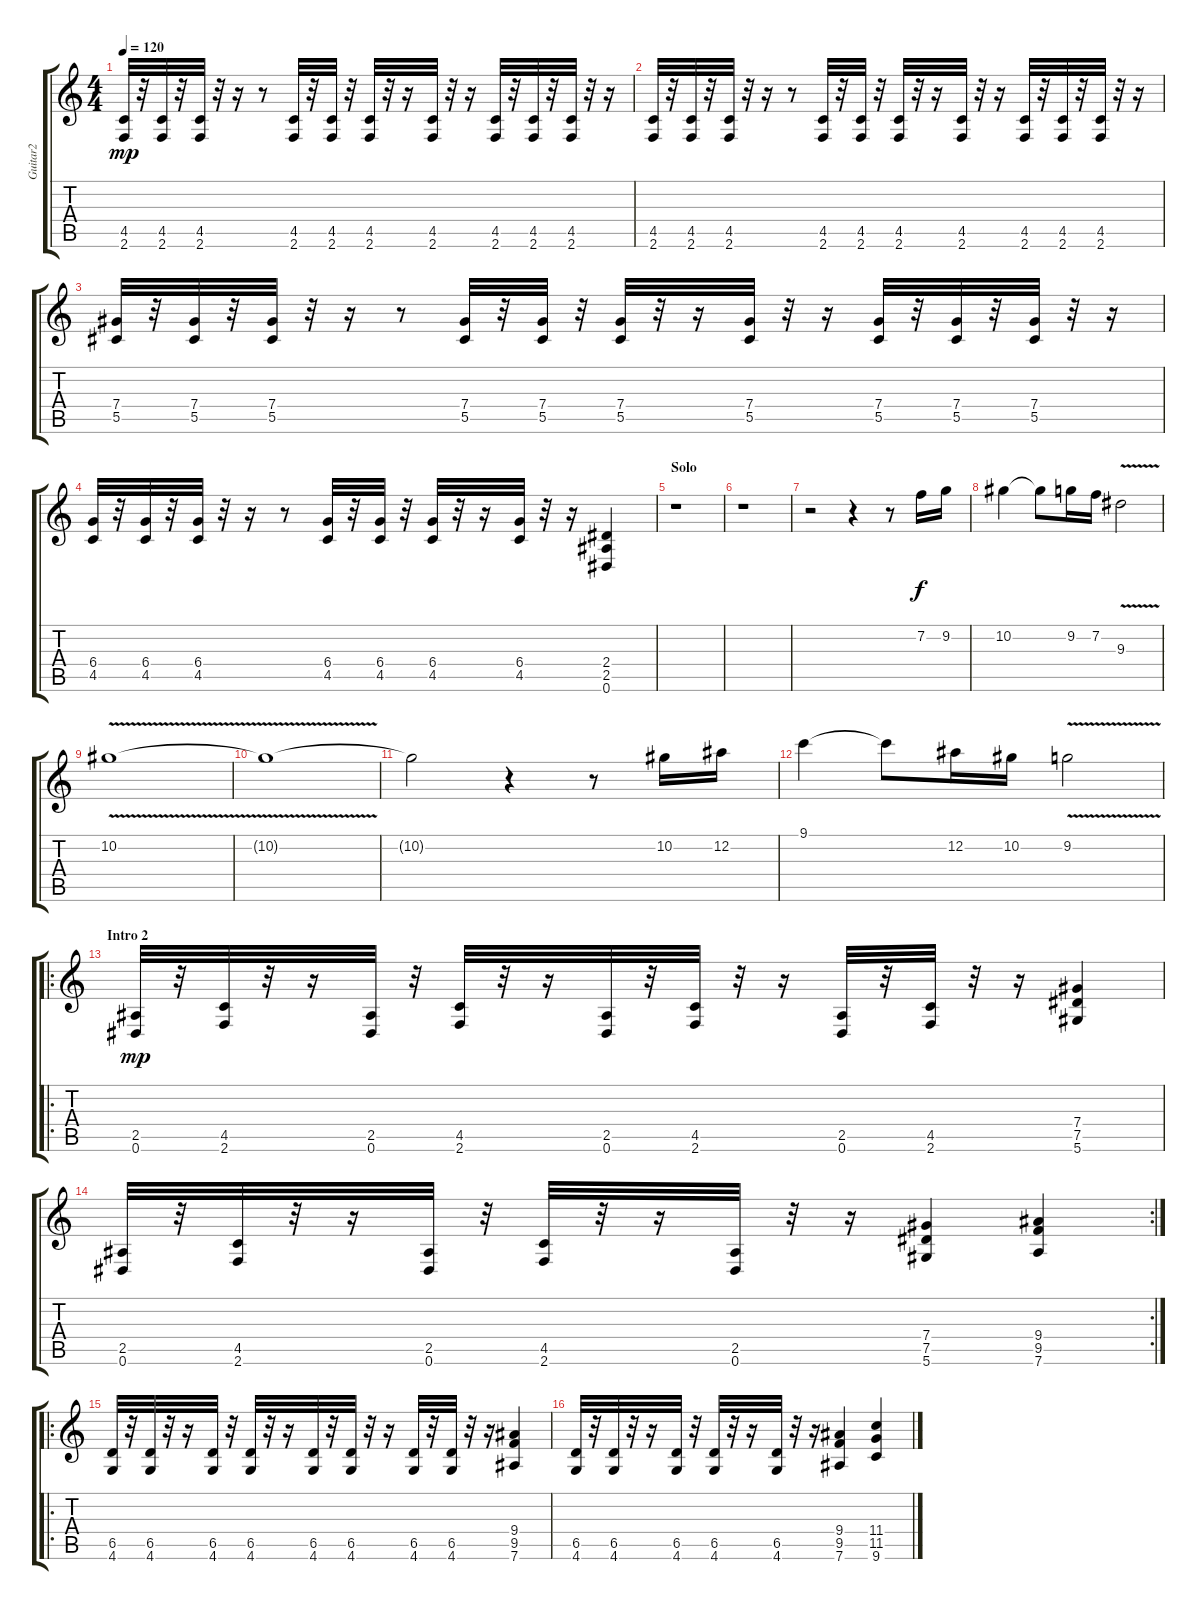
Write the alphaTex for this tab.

\track ("Guitar2" "Guitar2") {instrument distortionguitar}
\staff {score tabs}
\tuning (Eb4 Bb3 Gb3 Db3 Ab2 Eb2) {hide}
\ts (4 4)
\tempo 120
\clef g2
\ks c
(4.5 2.6).32{dy mp} r.32 (4.5 2.6).32 r.32 (4.5 2.6).32 r.32 r.16 r.8 (4.5 2.6).32 r.32 (4.5 2.6).32 r.32 (4.5 2.6).32 r.32 r.16 (4.5 2.6).32 r.32 r.16 (4.5 2.6).32 r.32 (4.5 2.6).32 r.32 (4.5 2.6).32 r.32 r.16 |
(4.5 2.6).32 r.32 (4.5 2.6).32 r.32 (4.5 2.6).32 r.32 r.16 r.8 (4.5 2.6).32 r.32 (4.5 2.6).32 r.32 (4.5 2.6).32 r.32 r.16 (4.5 2.6).32 r.32 r.16 (4.5 2.6).32 r.32 (4.5 2.6).32 r.32 (4.5 2.6).32 r.32 r.16 |
(7.4 5.5).32 r.32 (7.4 5.5).32 r.32 (7.4 5.5).32 r.32 r.16 r.8 (7.4 5.5).32 r.32 (7.4 5.5).32 r.32 (7.4 5.5).32 r.32 r.16 (7.4 5.5).32 r.32 r.16 (7.4 5.5).32 r.32 (7.4 5.5).32 r.32 (7.4 5.5).32 r.32 r.16 |
(6.4 4.5).32 r.32 (6.4 4.5).32 r.32 (6.4 4.5).32 r.32 r.16 r.8 (6.4 4.5).32 r.32 (6.4 4.5).32 r.32 (6.4 4.5).32 r.32 r.16 (6.4 4.5).32 r.32 r.16 (2.4 2.5 0.6).4 |
\section ("" "Solo")
r.1 |
r.1 |
r.2 r.4 r.8 7.2.16{dy f} 9.2.16 |
10.2.4 10.2{t}.8 9.2.16 7.2.16 9.3{v}.2 |
10.2{v}.1 |
10.2{t}.1 |
10.2{t}.2 r.4 r.8 10.2.16 12.2.16 |
9.1.4 9.1{t}.8 12.2.16 10.2.16 9.2{v}.2 |
\ro
\section ("" "Intro 2")
(2.5 0.6).32{dy mp} r.32 (4.5 2.6).32 r.32 r.16 (2.5 0.6).32 r.32 (4.5 2.6).32 r.32 r.16 (2.5 0.6).32 r.32 (4.5 2.6).32 r.32 r.16 (2.5 0.6).32 r.32 (4.5 2.6).32 r.32 r.16 (7.4 7.5 5.6).4 |
\rc 2
(2.5 0.6).32 r.32 (4.5 2.6).32 r.32 r.16 (2.5 0.6).32 r.32 (4.5 2.6).32 r.32 r.16 (2.5 0.6).32 r.32 r.16 (7.4 7.5 5.6).4 (9.4 9.5 7.6).4 |
\ro
(6.5 4.6).32 r.32 (6.5 4.6).32 r.32 r.16 (6.5 4.6).32 r.32 (6.5 4.6).32 r.32 r.16 (6.5 4.6).32 r.32 (6.5 4.6).32 r.32 r.16 (6.5 4.6).32 r.32 (6.5 4.6).32 r.32 r.16 (9.4 9.5 7.6).4 |
(6.5 4.6).32 r.32 (6.5 4.6).32 r.32 r.16 (6.5 4.6).32 r.32 (6.5 4.6).32 r.32 r.16 (6.5 4.6).32 r.32 r.16 (9.4 9.5 7.6).4 (11.4 11.5 9.6).4
